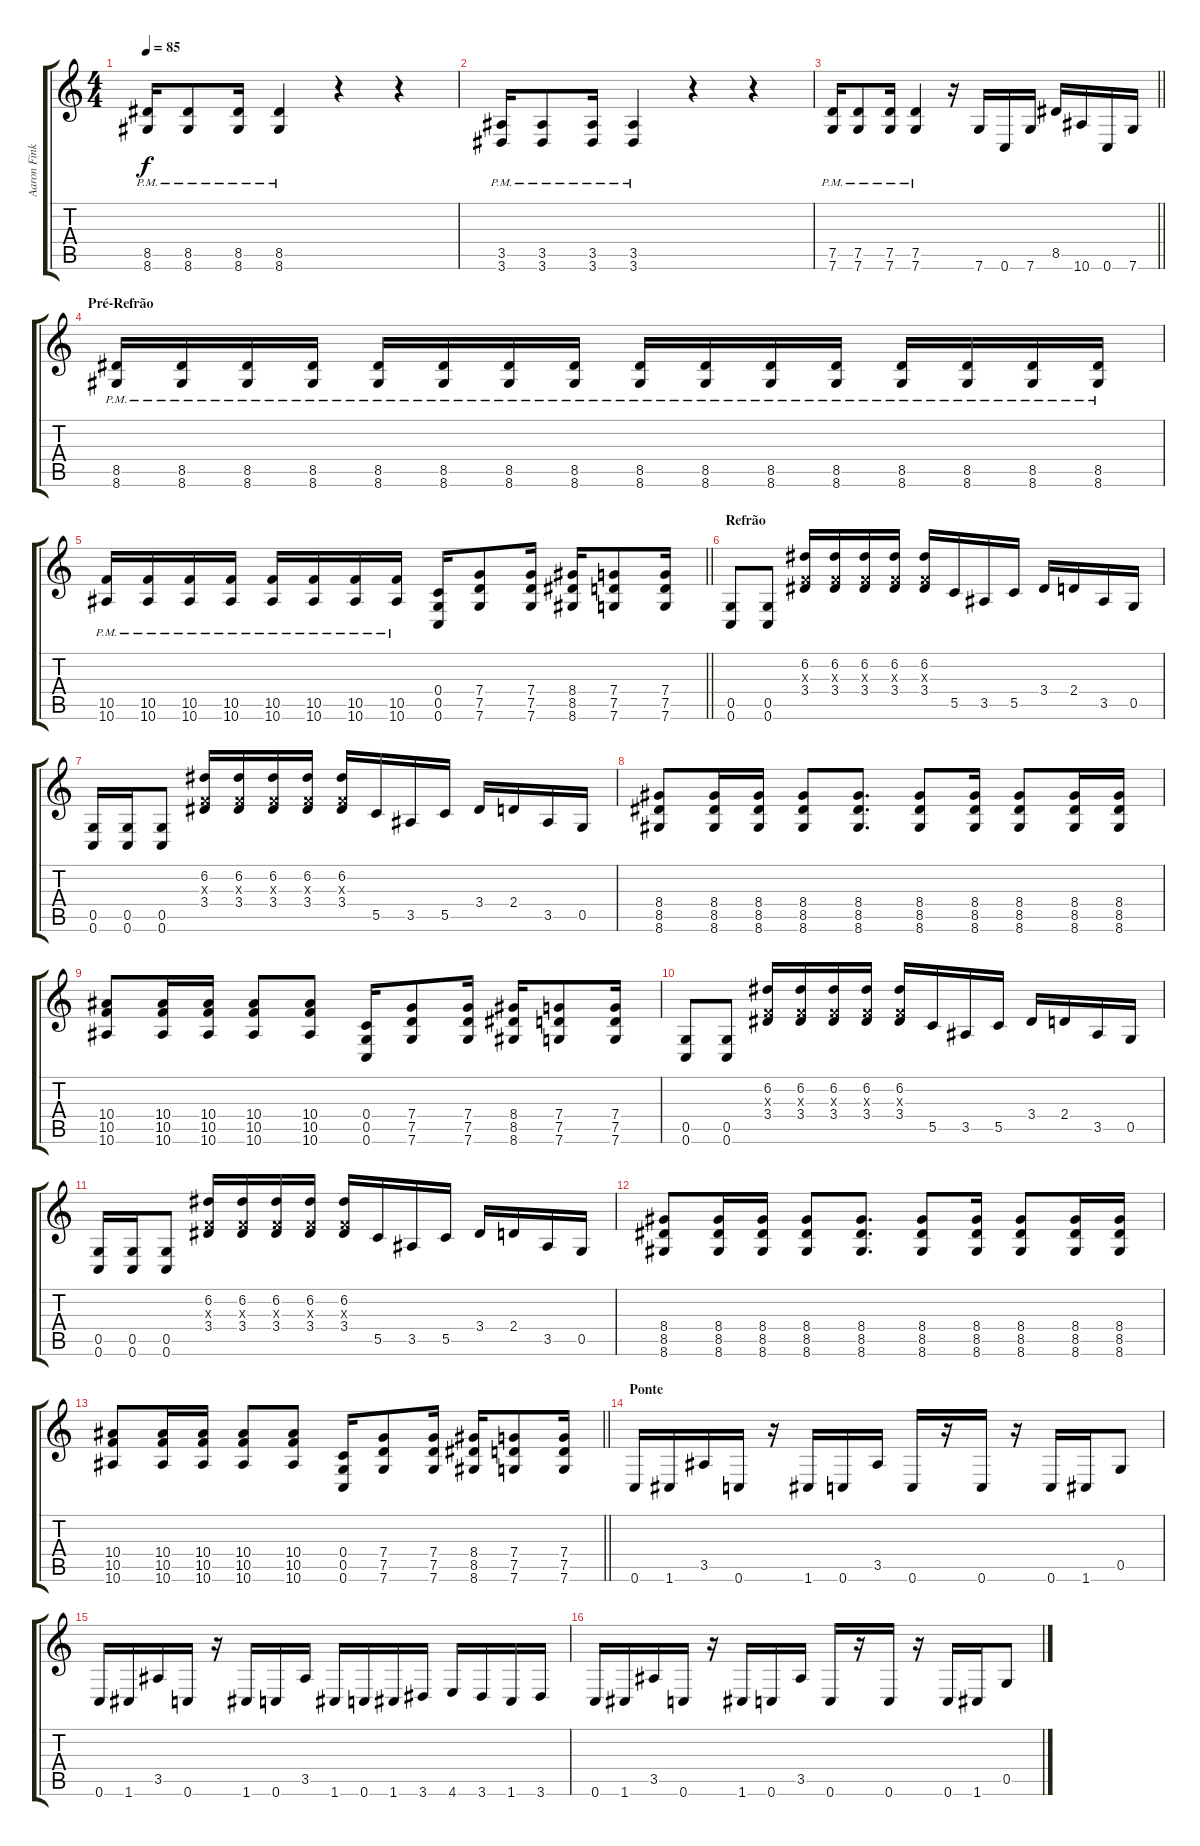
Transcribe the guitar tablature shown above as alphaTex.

\track ("Aaron Fink" "Aaron Fink") {instrument distortionguitar}
\staff {score tabs}
\tuning (D4 A3 F3 C3 G2 C2) {hide}
\ts (4 4)
\tempo 85
\clef g2
\ks c
(8.5{pm} 8.6{pm}).16{dy f} (8.5{pm} 8.6{pm}).8 (8.5{pm} 8.6{pm}).16 (8.5{pm} 8.6{pm}).4 r.4 r.4 |
(3.5{pm} 3.6{pm}).16 (3.5{pm} 3.6{pm}).8 (3.5{pm} 3.6{pm}).16 (3.5{pm} 3.6{pm}).4 r.4 r.4 |
\barLineRight lightlight
(7.5{pm} 7.6{pm}).16 (7.5{pm} 7.6{pm}).8 (7.5{pm} 7.6{pm}).16 (7.5{pm} 7.6{pm}).4 r.16 7.6.16 0.6.16 7.6.16 8.5.16 10.6.16 0.6.16 7.6.16 |
\section ("" "Pré-Refrão")
(8.5{pm} 8.6{pm}).16 (8.5{pm} 8.6{pm}).16 (8.5{pm} 8.6{pm}).16 (8.5{pm} 8.6{pm}).16 (8.5{pm} 8.6{pm}).16 (8.5{pm} 8.6{pm}).16 (8.5{pm} 8.6{pm}).16 (8.5{pm} 8.6{pm}).16 (8.5{pm} 8.6{pm}).16 (8.5{pm} 8.6{pm}).16 (8.5{pm} 8.6{pm}).16 (8.5{pm} 8.6{pm}).16 (8.5{pm} 8.6{pm}).16 (8.5{pm} 8.6{pm}).16 (8.5{pm} 8.6{pm}).16 (8.5{pm} 8.6{pm}).16 |
\barLineRight lightlight
(10.5{pm} 10.6{pm}).16 (10.5{pm} 10.6{pm}).16 (10.5{pm} 10.6{pm}).16 (10.5{pm} 10.6{pm}).16 (10.5{pm} 10.6{pm}).16 (10.5{pm} 10.6{pm}).16 (10.5{pm} 10.6{pm}).16 (10.5{pm} 10.6{pm}).16 (0.4 0.5 0.6).16 (7.4 7.5 7.6).8 (7.4 7.5 7.6).16 (8.4 8.5 8.6).16 (7.4 7.5 7.6).8 (7.4 7.5 7.6).16 |
\section ("" "Refrão")
(0.5 0.6).8 (0.5 0.6).8 (6.2 0.3{x} 3.4).16 (6.2 0.3{x} 3.4).16 (6.2 0.3{x} 3.4).16 (6.2 0.3{x} 3.4).16 (6.2 0.3{x} 3.4).16 5.5.16 3.5.16 5.5.16 3.4.16 2.4.16 3.5.16 0.5.16 |
(0.5 0.6).16 (0.5 0.6).16 (0.5 0.6).8 (6.2 0.3{x} 3.4).16 (6.2 0.3{x} 3.4).16 (6.2 0.3{x} 3.4).16 (6.2 0.3{x} 3.4).16 (6.2 0.3{x} 3.4).16 5.5.16 3.5.16 5.5.16 3.4.16 2.4.16 3.5.16 0.5.16 |
(8.4 8.5 8.6).8 (8.4 8.5 8.6).16 (8.4 8.5 8.6).16 (8.4 8.5 8.6).8 (8.4 8.5 8.6).8{d} (8.4 8.5 8.6).8 (8.4 8.5 8.6).16 (8.4 8.5 8.6).8 (8.4 8.5 8.6).16 (8.4 8.5 8.6).16 |
(10.4 10.5 10.6).8 (10.4 10.5 10.6).16 (10.4 10.5 10.6).16 (10.4 10.5 10.6).8 (10.4 10.5 10.6).8 (0.4 0.5 0.6).16 (7.4 7.5 7.6).8 (7.4 7.5 7.6).16 (8.4 8.5 8.6).16 (7.4 7.5 7.6).8 (7.4 7.5 7.6).16 |
(0.5 0.6).8 (0.5 0.6).8 (6.2 0.3{x} 3.4).16 (6.2 0.3{x} 3.4).16 (6.2 0.3{x} 3.4).16 (6.2 0.3{x} 3.4).16 (6.2 0.3{x} 3.4).16 5.5.16 3.5.16 5.5.16 3.4.16 2.4.16 3.5.16 0.5.16 |
(0.5 0.6).16 (0.5 0.6).16 (0.5 0.6).8 (6.2 0.3{x} 3.4).16 (6.2 0.3{x} 3.4).16 (6.2 0.3{x} 3.4).16 (6.2 0.3{x} 3.4).16 (6.2 0.3{x} 3.4).16 5.5.16 3.5.16 5.5.16 3.4.16 2.4.16 3.5.16 0.5.16 |
(8.4 8.5 8.6).8 (8.4 8.5 8.6).16 (8.4 8.5 8.6).16 (8.4 8.5 8.6).8 (8.4 8.5 8.6).8{d} (8.4 8.5 8.6).8 (8.4 8.5 8.6).16 (8.4 8.5 8.6).8 (8.4 8.5 8.6).16 (8.4 8.5 8.6).16 |
\barLineRight lightlight
(10.4 10.5 10.6).8 (10.4 10.5 10.6).16 (10.4 10.5 10.6).16 (10.4 10.5 10.6).8 (10.4 10.5 10.6).8 (0.4 0.5 0.6).16 (7.4 7.5 7.6).8 (7.4 7.5 7.6).16 (8.4 8.5 8.6).16 (7.4 7.5 7.6).8 (7.4 7.5 7.6).16 |
\section ("" "Ponte")
0.6.16 1.6.16 3.5.16 0.6.16 r.16 1.6.16 0.6.16 3.5.16 0.6.16 r.16 0.6.16 r.16 0.6.16 1.6.16 0.5.8 |
0.6.16 1.6.16 3.5.16 0.6.16 r.16 1.6.16 0.6.16 3.5.16 1.6.16 0.6.16 1.6.16 3.6.16 4.6.16 3.6.16 1.6.16 3.6.16 |
0.6.16 1.6.16 3.5.16 0.6.16 r.16 1.6.16 0.6.16 3.5.16 0.6.16 r.16 0.6.16 r.16 0.6.16 1.6.16 0.5.8
